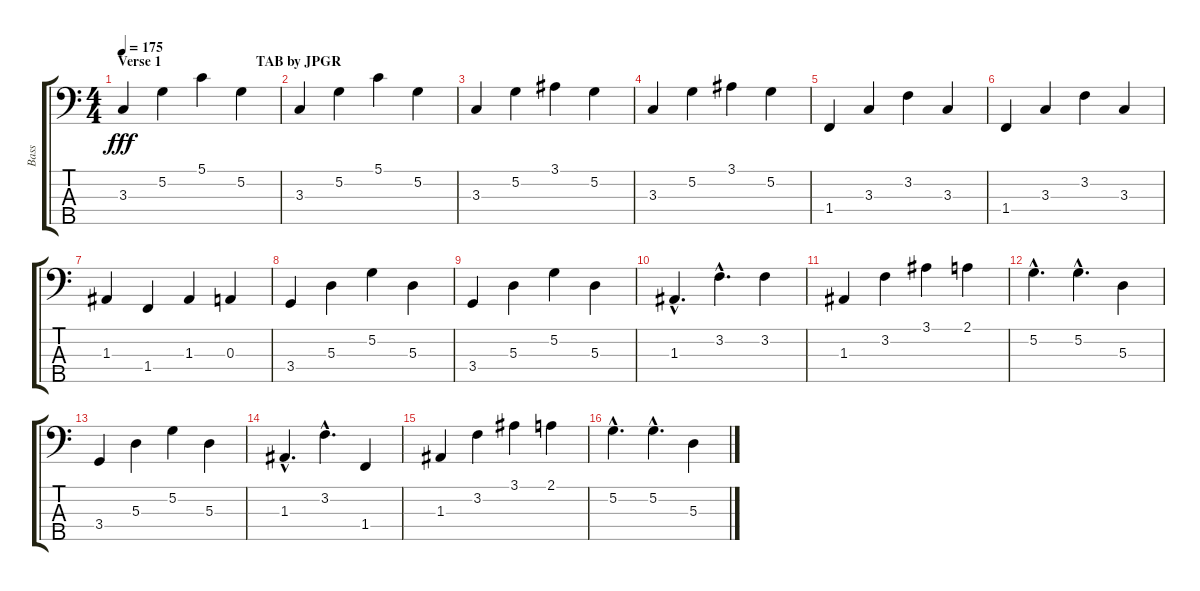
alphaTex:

\track ("Bass" "Bass") {instrument electricbassfinger}
\staff {score tabs}
\tuning (G2 D2 A1 E1 B0) {hide}
\ts (4 4)
\section ("" "Verse 1                           TAB by JPGR")
\tempo 175
\clef f4
\ks c
3.3.4{dy fff instrument electricbassfinger} 5.2.4 5.1.4 5.2.4 |
3.3.4 5.2.4 5.1.4 5.2.4 |
3.3.4 5.2.4 3.1.4 5.2.4 |
3.3.4 5.2.4 3.1.4 5.2.4 |
1.4.4 3.3.4 3.2.4 3.3.4 |
1.4.4 3.3.4 3.2.4 3.3.4 |
1.3.4 1.4.4 1.3.4 0.3.4 |
3.4.4 5.3.4 5.2.4 5.3.4 |
3.4.4 5.3.4 5.2.4 5.3.4 |
1.3{hac}.4{d} 3.2{hac}.4{d} 3.2.4 |
1.3.4 3.2.4 3.1.4 2.1.4 |
5.2{hac}.4{d} 5.2{hac}.4{d} 5.3.4 |
3.4.4 5.3.4 5.2.4 5.3.4 |
1.3{hac}.4{d} 3.2{hac}.4{d} 1.4.4 |
1.3.4 3.2.4 3.1.4 2.1.4 |
5.2{hac}.4{d} 5.2{hac}.4{d} 5.3.4
